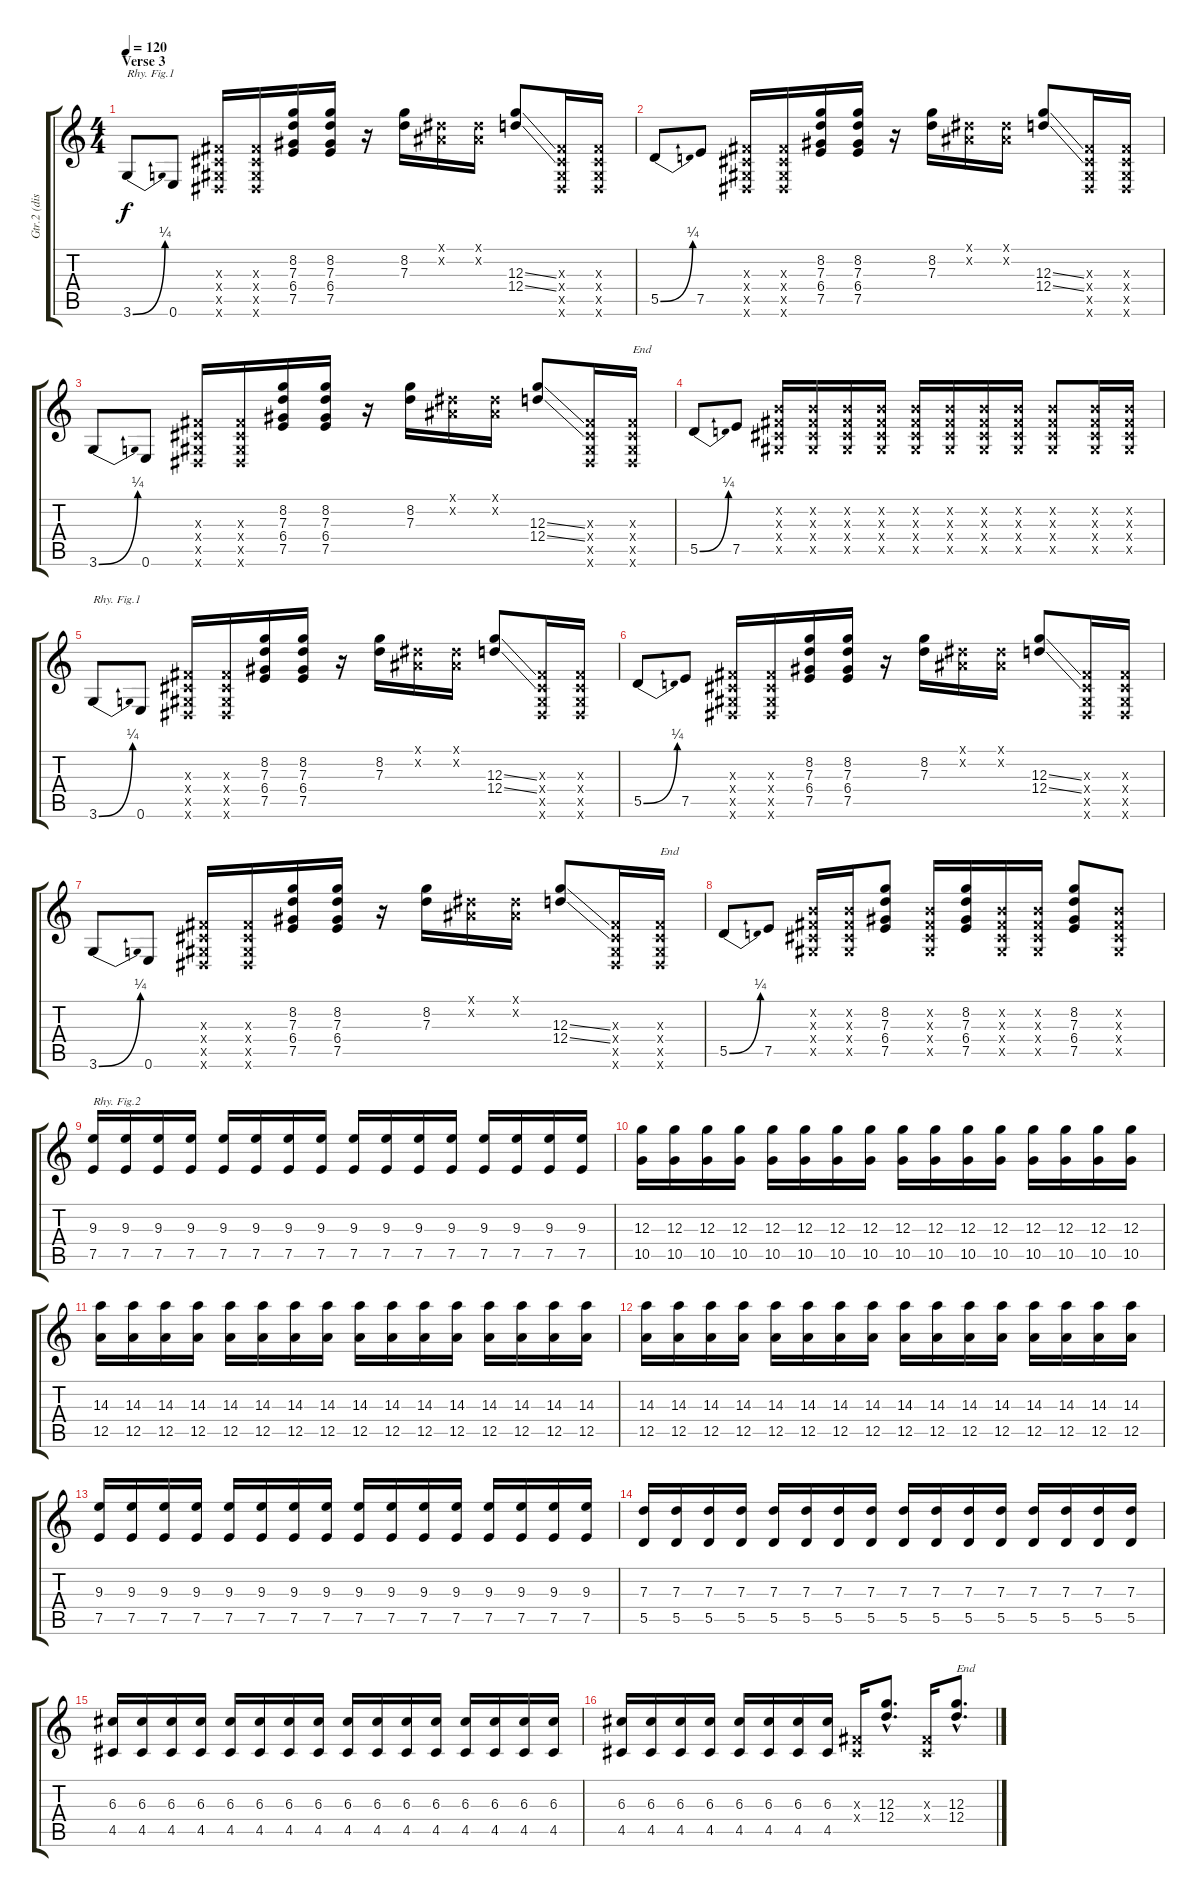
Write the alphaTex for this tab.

\track ("Gtr.2 (dist.)" "Gtr.2 (dis") {instrument overdrivenguitar}
\staff {score tabs}
\tuning (E4 B3 G3 D3 A2 E2) {hide}
\ts (4 4)
\section ("" "Verse 3")
\tempo 120
\clef g2
\ks c
3.6{be (bend 0 0 60 1)}.8{txt "Rhy. Fig.1" dy f} 0.6.8 (-1.3{x} -1.4{x} -1.5{x} -1.6{x}).16 (-1.3{x} -1.4{x} -1.5{x} -1.6{x}).16 (8.2 7.3 6.4 7.5).16 (8.2 7.3 6.4 7.5).16 r.16 (8.2 7.3).16 (-1.1{x} -1.2{x}).16 (-1.1{x} -1.2{x}).16 (12.3{ss} 12.4{ss}).8 (-1.3{x} -1.4{x} -1.5{x} -1.6{x}).16 (-1.3{x} -1.4{x} -1.5{x} -1.6{x}).16 |
5.5{be (bend 0 0 60 1)}.8 7.5.8 (-1.3{x} -1.4{x} -1.5{x} -1.6{x}).16 (-1.3{x} -1.4{x} -1.5{x} -1.6{x}).16 (8.2 7.3 6.4 7.5).16 (8.2 7.3 6.4 7.5).16 r.16 (8.2 7.3).16 (-1.1{x} -1.2{x}).16 (-1.1{x} -1.2{x}).16 (12.3{ss} 12.4{ss}).8 (-1.3{x} -1.4{x} -1.5{x} -1.6{x}).16 (-1.3{x} -1.4{x} -1.5{x} -1.6{x}).16 |
3.6{be (bend 0 0 60 1)}.8 0.6.8 (-1.3{x} -1.4{x} -1.5{x} -1.6{x}).16 (-1.3{x} -1.4{x} -1.5{x} -1.6{x}).16 (8.2 7.3 6.4 7.5).16 (8.2 7.3 6.4 7.5).16 r.16 (8.2 7.3).16 (-1.1{x} -1.2{x}).16 (-1.1{x} -1.2{x}).16 (12.3{ss} 12.4{ss}).8 (-1.3{x} -1.4{x} -1.5{x} -1.6{x}).16 (-1.3{x} -1.4{x} -1.5{x} -1.6{x}).16{txt "End"} |
5.5{be (bend 0 0 60 1)}.8 7.5.8 (0.2{x} -1.3{x} -1.4{x} -1.5{x}).16 (0.2{x} -1.3{x} -1.4{x} -1.5{x}).16 (0.2{x} -1.3{x} -1.4{x} -1.5{x}).16 (0.2{x} -1.3{x} -1.4{x} -1.5{x}).16 (0.2{x} -1.3{x} -1.4{x} -1.5{x}).16 (0.2{x} -1.3{x} -1.4{x} -1.5{x}).16 (0.2{x} -1.3{x} -1.4{x} -1.5{x}).16 (0.2{x} -1.3{x} -1.4{x} -1.5{x}).16 (0.2{x} -1.3{x} -1.4{x} -1.5{x}).8 (0.2{x} -1.3{x} -1.4{x} -1.5{x}).16 (0.2{x} -1.3{x} -1.4{x} -1.5{x}).16 |
3.6{be (bend 0 0 60 1)}.8{txt "Rhy. Fig.1"} 0.6.8 (-1.3{x} -1.4{x} -1.5{x} -1.6{x}).16 (-1.3{x} -1.4{x} -1.5{x} -1.6{x}).16 (8.2 7.3 6.4 7.5).16 (8.2 7.3 6.4 7.5).16 r.16 (8.2 7.3).16 (-1.1{x} -1.2{x}).16 (-1.1{x} -1.2{x}).16 (12.3{ss} 12.4{ss}).8 (-1.3{x} -1.4{x} -1.5{x} -1.6{x}).16 (-1.3{x} -1.4{x} -1.5{x} -1.6{x}).16 |
5.5{be (bend 0 0 60 1)}.8 7.5.8 (-1.3{x} -1.4{x} -1.5{x} -1.6{x}).16 (-1.3{x} -1.4{x} -1.5{x} -1.6{x}).16 (8.2 7.3 6.4 7.5).16 (8.2 7.3 6.4 7.5).16 r.16 (8.2 7.3).16 (-1.1{x} -1.2{x}).16 (-1.1{x} -1.2{x}).16 (12.3{ss} 12.4{ss}).8 (-1.3{x} -1.4{x} -1.5{x} -1.6{x}).16 (-1.3{x} -1.4{x} -1.5{x} -1.6{x}).16 |
3.6{be (bend 0 0 60 1)}.8 0.6.8 (-1.3{x} -1.4{x} -1.5{x} -1.6{x}).16 (-1.3{x} -1.4{x} -1.5{x} -1.6{x}).16 (8.2 7.3 6.4 7.5).16 (8.2 7.3 6.4 7.5).16 r.16 (8.2 7.3).16 (-1.1{x} -1.2{x}).16 (-1.1{x} -1.2{x}).16 (12.3{ss} 12.4{ss}).8 (-1.3{x} -1.4{x} -1.5{x} -1.6{x}).16 (-1.3{x} -1.4{x} -1.5{x} -1.6{x}).16{txt "End"} |
5.5{be (bend 0 0 60 1)}.8 7.5.8 (0.2{x} -1.3{x} -1.4{x} -1.5{x}).16 (0.2{x} -1.3{x} -1.4{x} -1.5{x}).16 (8.2 7.3 6.4 7.5).8 (0.2{x} -1.3{x} -1.4{x} -1.5{x}).16 (8.2 7.3 6.4 7.5).16 (0.2{x} -1.3{x} -1.4{x} -1.5{x}).16 (0.2{x} -1.3{x} -1.4{x} -1.5{x}).16 (8.2 7.3 6.4 7.5).8 (0.2{x} -1.3{x} -1.4{x} -1.5{x}).8 |
(9.3 7.5).16{txt "Rhy. Fig.2"} (9.3 7.5).16 (9.3 7.5).16 (9.3 7.5).16 (9.3 7.5).16 (9.3 7.5).16 (9.3 7.5).16 (9.3 7.5).16 (9.3 7.5).16 (9.3 7.5).16 (9.3 7.5).16 (9.3 7.5).16 (9.3 7.5).16 (9.3 7.5).16 (9.3 7.5).16 (9.3 7.5).16 |
(12.3 10.5).16 (12.3 10.5).16 (12.3 10.5).16 (12.3 10.5).16 (12.3 10.5).16 (12.3 10.5).16 (12.3 10.5).16 (12.3 10.5).16 (12.3 10.5).16 (12.3 10.5).16 (12.3 10.5).16 (12.3 10.5).16 (12.3 10.5).16 (12.3 10.5).16 (12.3 10.5).16 (12.3 10.5).16 |
(14.3 12.5).16 (14.3 12.5).16 (14.3 12.5).16 (14.3 12.5).16 (14.3 12.5).16 (14.3 12.5).16 (14.3 12.5).16 (14.3 12.5).16 (14.3 12.5).16 (14.3 12.5).16 (14.3 12.5).16 (14.3 12.5).16 (14.3 12.5).16 (14.3 12.5).16 (14.3 12.5).16 (14.3 12.5).16 |
(14.3 12.5).16 (14.3 12.5).16 (14.3 12.5).16 (14.3 12.5).16 (14.3 12.5).16 (14.3 12.5).16 (14.3 12.5).16 (14.3 12.5).16 (14.3 12.5).16 (14.3 12.5).16 (14.3 12.5).16 (14.3 12.5).16 (14.3 12.5).16 (14.3 12.5).16 (14.3 12.5).16 (14.3 12.5).16 |
(9.3 7.5).16 (9.3 7.5).16 (9.3 7.5).16 (9.3 7.5).16 (9.3 7.5).16 (9.3 7.5).16 (9.3 7.5).16 (9.3 7.5).16 (9.3 7.5).16 (9.3 7.5).16 (9.3 7.5).16 (9.3 7.5).16 (9.3 7.5).16 (9.3 7.5).16 (9.3 7.5).16 (9.3 7.5).16 |
(7.3 5.5).16 (7.3 5.5).16 (7.3 5.5).16 (7.3 5.5).16 (7.3 5.5).16 (7.3 5.5).16 (7.3 5.5).16 (7.3 5.5).16 (7.3 5.5).16 (7.3 5.5).16 (7.3 5.5).16 (7.3 5.5).16 (7.3 5.5).16 (7.3 5.5).16 (7.3 5.5).16 (7.3 5.5).16 |
(6.3 4.5).16 (6.3 4.5).16 (6.3 4.5).16 (6.3 4.5).16 (6.3 4.5).16 (6.3 4.5).16 (6.3 4.5).16 (6.3 4.5).16 (6.3 4.5).16 (6.3 4.5).16 (6.3 4.5).16 (6.3 4.5).16 (6.3 4.5).16 (6.3 4.5).16 (6.3 4.5).16 (6.3 4.5).16 |
(6.3 4.5).16 (6.3 4.5).16 (6.3 4.5).16 (6.3 4.5).16 (6.3 4.5).16 (6.3 4.5).16 (6.3 4.5).16 (6.3 4.5).16 (-1.3{x} -1.4{x}).16 (12.3{hac} 12.4{hac}).8{d} (-1.3{x} -1.4{x}).16 (12.3{hac} 12.4{hac}).8{d txt "End"}
